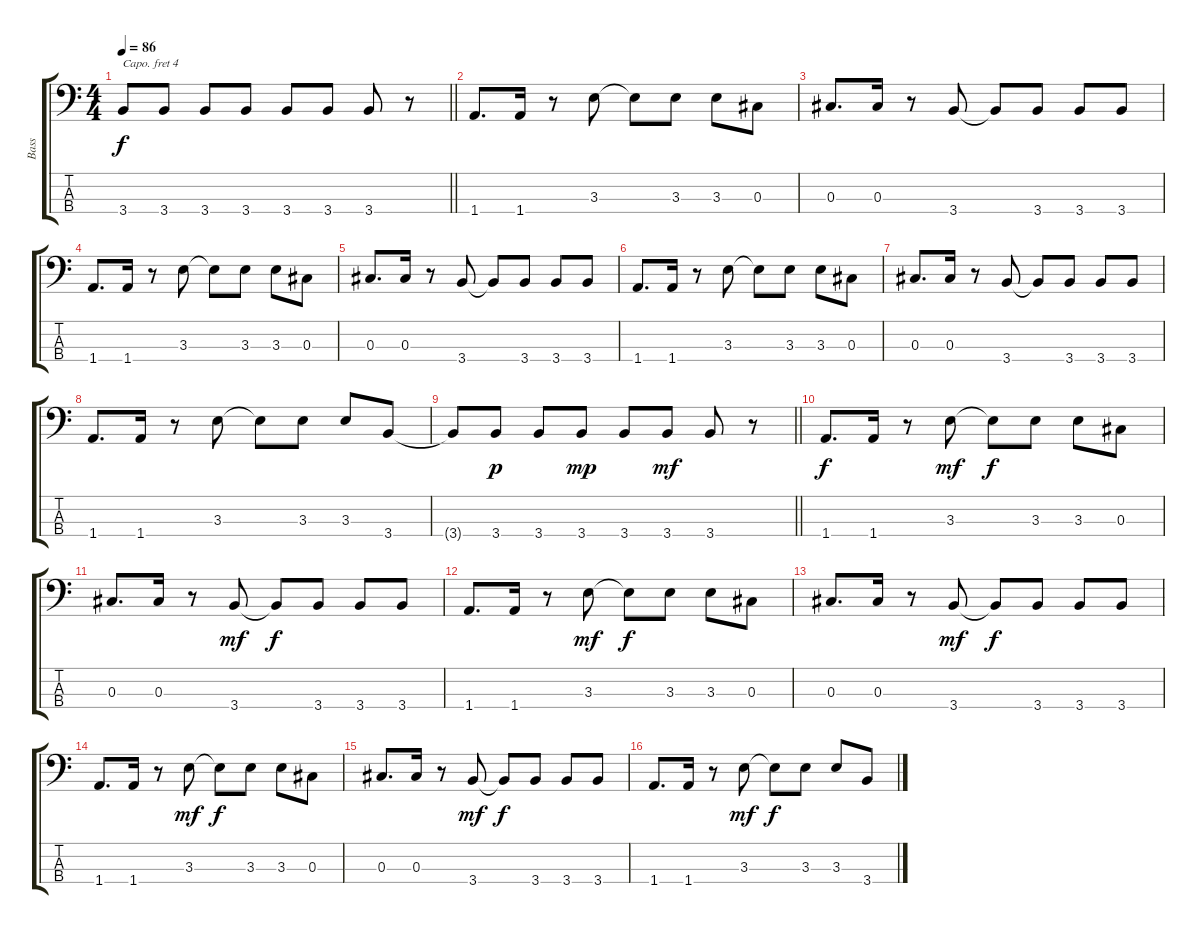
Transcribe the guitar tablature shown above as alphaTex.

\track ("Bass" "Bass") {instrument acousticbass}
\staff {score tabs}
\capo 4
\tuning (G2 D2 A1 E1) {hide}
\ts (4 4)
\tempo 86
\clef f4
\barLineRight lightlight
\ks c
3.4{t}.8{dy f} 3.4.8 3.4.8 3.4.8 3.4.8 3.4.8 3.4.8 r.8 |
\section ("" "")
1.4.8{d} 1.4.16 r.8 3.3.8 3.3{t}.8 3.3.8 3.3.8 0.3.8 |
0.3.8{d} 0.3.16 r.8 3.4.8 3.4{t}.8 3.4.8 3.4.8 3.4.8 |
1.4.8{d} 1.4.16 r.8 3.3.8 3.3{t}.8 3.3.8 3.3.8 0.3.8 |
0.3.8{d} 0.3.16 r.8 3.4.8 3.4{t}.8 3.4.8 3.4.8 3.4.8 |
1.4.8{d} 1.4.16 r.8 3.3.8 3.3{t}.8 3.3.8 3.3.8 0.3.8 |
0.3.8{d} 0.3.16 r.8 3.4.8 3.4{t}.8 3.4.8 3.4.8 3.4.8 |
1.4.8{d} 1.4.16 r.8 3.3.8 3.3{t}.8 3.3.8 3.3.8 3.4.8 |
\barLineRight lightlight
3.4{t}.8 3.4.8{dy p} 3.4.8 3.4.8{dy mp} 3.4.8 3.4.8{dy mf} 3.4.8 r.8 |
1.4.8{d dy f} 1.4.16 r.8 3.3.8{dy mf} 3.3{t}.8{dy f} 3.3.8 3.3.8 0.3.8 |
0.3.8{d} 0.3.16 r.8 3.4.8{dy mf} 3.4{t}.8{dy f} 3.4.8 3.4.8 3.4.8 |
1.4.8{d} 1.4.16 r.8 3.3.8{dy mf} 3.3{t}.8{dy f} 3.3.8 3.3.8 0.3.8 |
0.3.8{d} 0.3.16 r.8 3.4.8{dy mf} 3.4{t}.8{dy f} 3.4.8 3.4.8 3.4.8 |
1.4.8{d} 1.4.16 r.8 3.3.8{dy mf} 3.3{t}.8{dy f} 3.3.8 3.3.8 0.3.8 |
0.3.8{d} 0.3.16 r.8 3.4.8{dy mf} 3.4{t}.8{dy f} 3.4.8 3.4.8 3.4.8 |
1.4.8{d} 1.4.16 r.8 3.3.8{dy mf} 3.3{t}.8{dy f} 3.3.8 3.3.8 3.4.8
